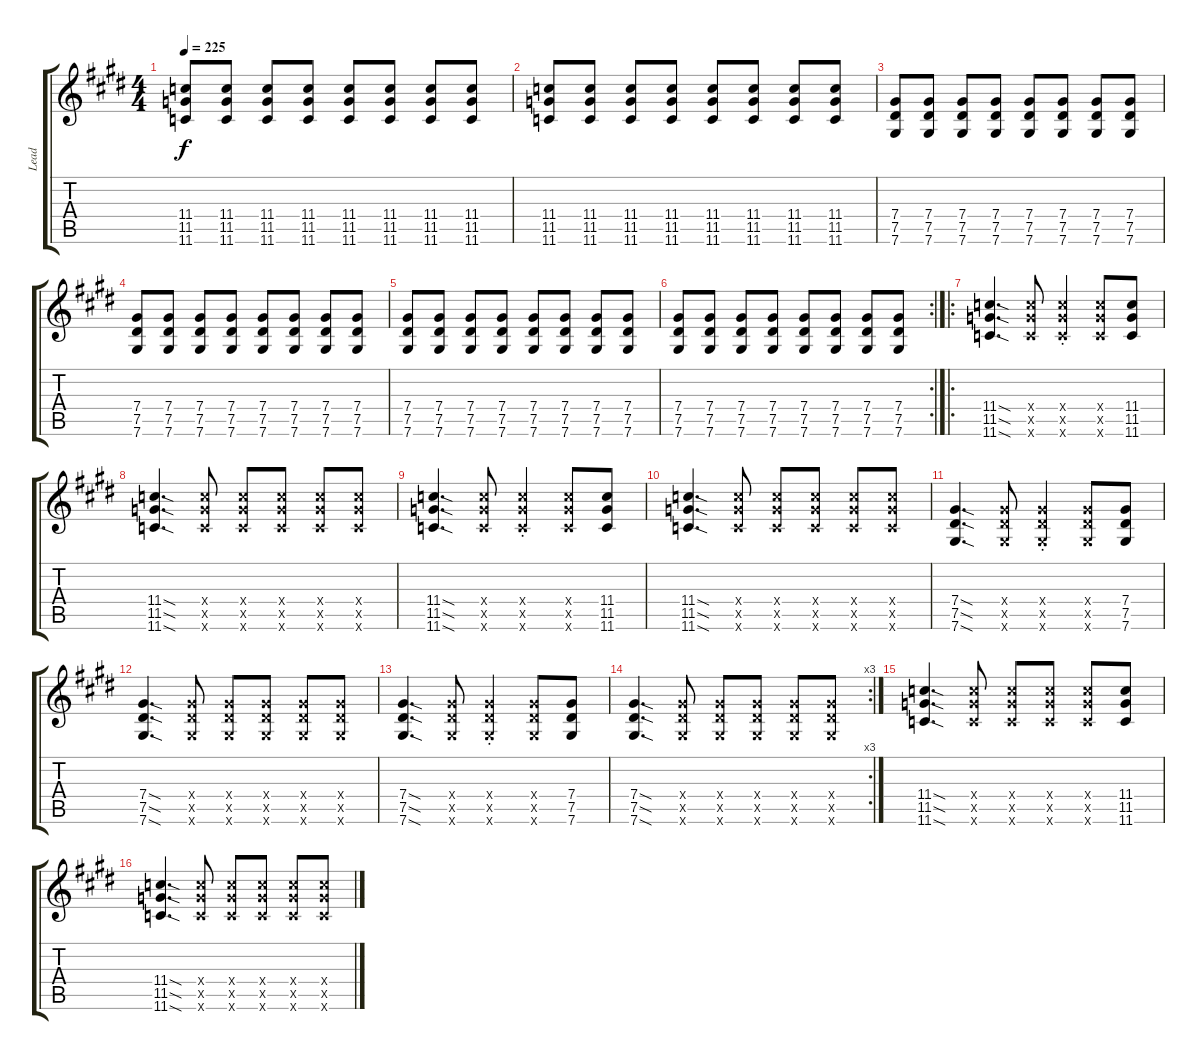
\track ("Lead" "Lead") {instrument overdrivenguitar}
\staff {score tabs}
\tuning (Eb4 Bb3 Gb3 Db3 Ab2 Db2) {hide}
\ts (4 4)
\tempo 225
\clef g2
\ks c#minor
(11.4 11.5 11.6).8{dy f} (11.4 11.5 11.6).8 (11.4 11.5 11.6).8 (11.4 11.5 11.6).8 (11.4 11.5 11.6).8 (11.4 11.5 11.6).8 (11.4 11.5 11.6).8 (11.4 11.5 11.6).8 |
(11.4 11.5 11.6).8 (11.4 11.5 11.6).8 (11.4 11.5 11.6).8 (11.4 11.5 11.6).8 (11.4 11.5 11.6).8 (11.4 11.5 11.6).8 (11.4 11.5 11.6).8 (11.4 11.5 11.6).8 |
\ks e
(7.4 7.5 7.6).8 (7.4 7.5 7.6).8 (7.4 7.5 7.6).8 (7.4 7.5 7.6).8 (7.4 7.5 7.6).8 (7.4 7.5 7.6).8 (7.4 7.5 7.6).8 (7.4 7.5 7.6).8 |
\ks c#minor
(7.4 7.5 7.6).8 (7.4 7.5 7.6).8 (7.4 7.5 7.6).8 (7.4 7.5 7.6).8 (7.4 7.5 7.6).8 (7.4 7.5 7.6).8 (7.4 7.5 7.6).8 (7.4 7.5 7.6).8 |
(7.4 7.5 7.6).8 (7.4 7.5 7.6).8 (7.4 7.5 7.6).8 (7.4 7.5 7.6).8 (7.4 7.5 7.6).8 (7.4 7.5 7.6).8 (7.4 7.5 7.6).8 (7.4 7.5 7.6).8 |
\rc 2
(7.4 7.5 7.6).8 (7.4 7.5 7.6).8 (7.4 7.5 7.6).8 (7.4 7.5 7.6).8 (7.4 7.5 7.6).8 (7.4 7.5 7.6).8 (7.4 7.5 7.6).8 (7.4 7.5 7.6).8 |
\ro
\ks e
(11.4{sod} 11.5{sod} 11.6{sod}).4{d} (11.4{x} 11.5{x} 11.6{x}).8 (11.4{st x} 11.5{st x} 11.6{st x}).4 (11.4{x} 11.5{x} 11.6{x}).8 (11.4 11.5 11.6).8 |
\ks c#minor
(11.4{sod} 11.5{sod} 11.6{sod}).4{d} (11.4{x} 11.5{x} 11.6{x}).8 (11.4{x} 11.5{x} 11.6{x}).8 (11.4{x} 11.5{x} 11.6{x}).8 (11.4{x} 11.5{x} 11.6{x}).8 (11.4{x} 11.5{x} 11.6{x}).8 |
(11.4{sod} 11.5{sod} 11.6{sod}).4{d} (11.4{x} 11.5{x} 11.6{x}).8 (11.4{st x} 11.5{st x} 11.6{st x}).4 (11.4{x} 11.5{x} 11.6{x}).8 (11.4 11.5 11.6).8 |
(11.4{sod} 11.5{sod} 11.6{sod}).4{d} (11.4{x} 11.5{x} 11.6{x}).8 (11.4{x} 11.5{x} 11.6{x}).8 (11.4{x} 11.5{x} 11.6{x}).8 (11.4{x} 11.5{x} 11.6{x}).8 (11.4{x} 11.5{x} 11.6{x}).8 |
\ks e
(7.4{sod} 7.5{sod} 7.6{sod}).4{d} (7.4{x} 7.5{x} 7.6{x}).8 (7.4{st x} 7.5{st x} 7.6{st x}).4 (7.4{x} 7.5{x} 7.6{x}).8 (7.4 7.5 7.6).8 |
\ks c#minor
(7.4{sod} 7.5{sod} 7.6{sod}).4{d} (7.4{x} 7.5{x} 7.6{x}).8 (7.4{x} 7.5{x} 7.6{x}).8 (7.4{x} 7.5{x} 7.6{x}).8 (7.4{x} 7.5{x} 7.6{x}).8 (7.4{x} 7.5{x} 7.6{x}).8 |
(7.4{sod} 7.5{sod} 7.6{sod}).4{d} (7.4{x} 7.5{x} 7.6{x}).8 (7.4{st x} 7.5{st x} 7.6{st x}).4 (7.4{x} 7.5{x} 7.6{x}).8 (7.4 7.5 7.6).8 |
\rc 3
(7.4{sod} 7.5{sod} 7.6{sod}).4{d} (7.4{x} 7.5{x} 7.6{x}).8 (7.4{x} 7.5{x} 7.6{x}).8 (7.4{x} 7.5{x} 7.6{x}).8 (7.4{x} 7.5{x} 7.6{x}).8 (7.4{x} 7.5{x} 7.6{x}).8 |
\ks e
(11.4{sod} 11.5{sod} 11.6{sod}).4{d} (11.4{x} 11.5{x} 11.6{x}).8 (11.4{x} 11.5{x} 11.6{x}).8 (11.4{x} 11.5{x} 11.6{x}).8 (11.4{x} 11.5{x} 11.6{x}).8 (11.4 11.5 11.6).8 |
\ks c#minor
(11.4{sod} 11.5{sod} 11.6{sod}).4{d} (11.4{x} 11.5{x} 11.6{x}).8 (11.4{x} 11.5{x} 11.6{x}).8 (11.4{x} 11.5{x} 11.6{x}).8 (11.4{x} 11.5{x} 11.6{x}).8 (11.4{x} 11.5{x} 11.6{x}).8
